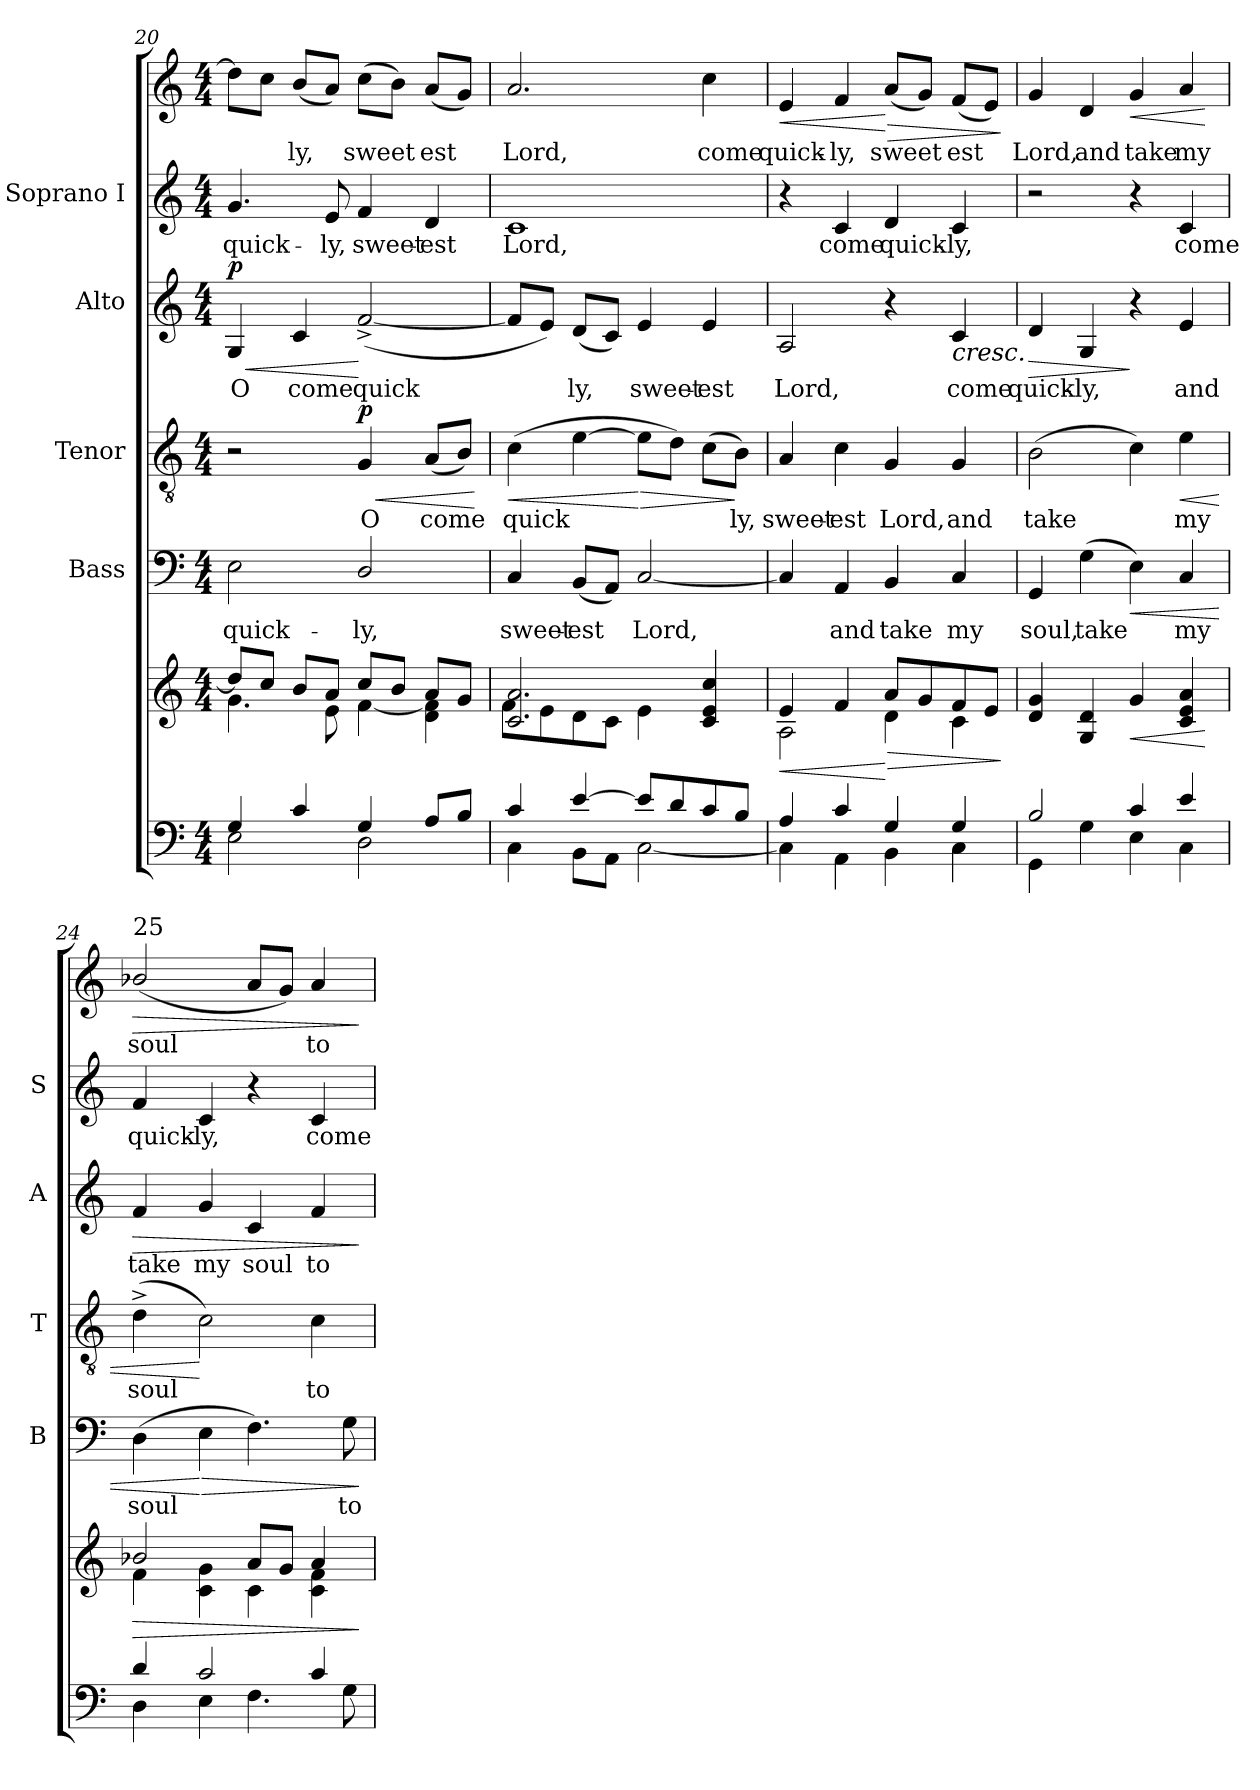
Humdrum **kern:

**kern	**kern	**dynam	**kern	**text	**dynam	**kern	**text	**dynam	**kern	**text	**dynam	**kern	**text	**kern	**text	**dynam
*part5	*part5	*part5	*part4	*part4	*part4	*part3	*part3	*part3	*part2	*part2	*part2	*part1	*part1	*part1	*part1	*part1
*staff7	*staff6	*staff6/7	*staff5	*staff5	*staff5	*staff4	*staff4	*staff4	*staff3	*staff3	*staff3	*staff2	*staff2	*staff1	*staff1	*staff1/2
*	*	*	*I"Bass	*	*	*I"Tenor	*	*	*I"Alto	*	*	*I"Soprano I	*	*	*	*
*	*	*	*I'B	*	*	*I'T	*	*	*I'A	*	*	*I'S	*	*	*	*
*clefF4	*clefG2	*	*clefF4	*	*	*clefGv2	*	*	*clefG2	*	*	*clefG2	*	*clefG2	*	*
*k[]	*k[]	*	*k[]	*	*	*k[]	*	*	*k[]	*	*	*k[]	*	*k[]	*	*
*C:	*C:	*	*C:	*	*	*C:	*	*	*C:	*	*	*C:	*	*C:	*	*
*M4/4	*M4/4	*	*M4/4	*	*	*M4/4	*	*	*M4/4	*	*	*M4/4	*	*M4/4	*	*
=20	=20	=20	=20	=20	=20	=20	=20	=20	=20	=20	=20	=20	=20	=20	=20	=20
*^	*^	*	*	*	*	*	*	*	*	*	*	*	*	*	*	*
!	!	!	!	!	!	!LO:LY:b	!	!	!	!	!	!LO:LY:b	!LO:HP:b	!	!LO:LY:b	!	!	!
!	!	!	!	!	!	!	!	!	!	!	!	!	!LO:DY:n=1:b	!	!	!	!	!
4G/	2E\	8dd/L]	4.g\	.	2E\	quick-	.	2r	.	.	4G/	O	< p	4.g/	quick-	8dd\L]	.	.
.	.	8cc/J	.	.	.	.	.	.	.	.	.	.	.	.	.	8cc\J	.	.
!	!	!	!	!	!	!	!	!	!	!	!	!LO:LY:b	!	!	!	!	!LO:LY:b	!
4c/	.	8b/L	.	.	.	.	.	.	.	.	4c/	come	.	.	.	(<8b/L	ly,	.
!	!	!	!	!	!	!	!	!	!	!	!	!	!	!	!LO:LY:b	!	!	!
.	.	8a/J	8e\	.	.	.	.	.	.	.	.	.	.	8e/	-ly,	8a/J)	.	.
!	!	!	!	!	!	!LO:LY:b	!	!	!LO:LY:b	!LO:HP:b	!	!LO:LY:b	!	!	!LO:LY:b	!	!LO:LY:b	!
!	!	!	!	!	!	!	!	!	!	!LO:DY:n=1:b	!	!	!	!	!	!	!	!
4G/	2D\	8cc/L	[<4f\	.	2D/	-ly,	.	4G/	O	< p	(<[2f^</	quick­	[	4f/	sweet-	(>8cc\L	sweet­	.
.	.	8b/J	.	.	.	.	.	.	.	.	.	.	.	.	.	8b\J)	.	.
!	!	!	!	!	!	!	!	!	!LO:LY:b	!	!	!	!	!	!LO:LY:b	!	!LO:LY:b	!
8A/L	.	8a/L	4d\ 4f\]	.	.	.	.	(<8A/L	come	.	.	.	.	4d/	-est	(<8a/L	est	.
8B/J	.	8g/J	.	.	.	.	.	8B/J)	.	.	.	.	.	.	.	8g/J)	.	.
*v	*v	*	*	*	*	*	*	*	*	*	*	*	*	*	*	*	*	*
*	*v	*v	*	*	*	*	*	*	*	*	*	*	*	*	*	*	*
.	.	.	.	.	.	.	.	[	.	.	.	.	.	.	.	.
=21	=21	=21	=21	=21	=21	=21	=21	=21	=21	=21	=21	=21	=21	=21	=21	=21
*^	*^	*	*	*	*	*	*	*	*	*	*	*	*	*	*	*
!	!	!	!	!	!	!LO:LY:b	!	!	!LO:LY:b	!LO:HP:b	!	!	!	!	!LO:LY:b	!	!LO:LY:b	!
4c/	4C\	2.c/ 2.a/	8f\L	.	4C/	sweet-	.	(>4c\	quick­	<	8f/L]	.	.	1c	Lord,	2.a/	Lord,	.
.	.	.	8e\	.	.	.	.	.	.	.	8e/J)	.	.	.	.	.	.	.
!	!	!	!	!	!	!LO:LY:b	!	!	!	!	!	!LO:LY:b	!	!	!	!	!	!
[>4e/	8BB\L	.	8d\	.	(<8BB/L	-est	.	[4e\	.	.	(<8d/L	ly,	.	.	.	.	.	.
.	8AA\J	.	8c\J	.	8AA/J)	.	.	.	.	.	8c/J)	.	.	.	.	.	.	.
!	!	!	!	!	!	!LO:LY:b	!	!	!	!LO:HP:n=1:b	!	!LO:LY:b	!	!	!	!	!	!
8e/L]	[<2C\	.	4e\	.	[2C/	Lord,	.	8e\L]	.	[ >	4e/	sweet-	.	.	.	.	.	.
8d/	.	.	.	.	.	.	.	8d\J)	.	.	.	.	.	.	.	.	.	.
!	!	!	!	!	!	!	!	!	!	!	!	!LO:LY:b	!	!	!	!	!LO:LY:b	!
8c/	.	4c/ 4e/ 4cc/	4ryy	.	.	.	.	(>8c\L	.	.	4e/	-est	.	.	.	4cc\	come	.
!	!	!	!	!	!	!	!	!	!LO:LY:b	!	!	!	!	!	!	!	!	!
8B/J	.	.	.	.	.	.	.	8B\J)	ly,	]	.	.	.	.	.	.	.	.
!!LO:LB:g=z
=22	=22	=22	=22	=22	=22	=22	=22	=22	=22	=22	=22	=22	=22	=22	=22	=22	=22	=22
!	!	!	!	!LO:HP:b	!	!	!	!	!LO:LY:b	!	!	!LO:LY:b	!	!	!	!	!LO:LY:b	!LO:HP:b
4A/	4C\]	4e/	2A\	<	4C/]	.	.	4A/	sweet-	.	2A/	Lord,	.	4r	.	4e/	quick-	<
!	!	!	!	!	!	!LO:LY:b	!	!	!LO:LY:b	!	!	!	!	!	!LO:LY:b	!	!LO:LY:b	!
4c/	4AA\	4f/	.	.	4AA/	and	.	4c\	-est	.	.	.	.	4c/	come	4f/	-ly,	.
!	!	!	!	!LO:HP:n=1:b	!	!LO:LY:b	!	!	!LO:LY:b	!	!	!	!	!	!LO:LY:b	!	!LO:LY:b	!LO:HP:n=1:b
4G/	4BB\	8a/L	4d\	[ >	4BB/	take	.	4G/	Lord,	.	4r	.	.	4d/	quick-	(<8a/L	sweet­	[ >
.	.	8g/	.	.	.	.	.	.	.	.	.	.	.	.	.	8g/J)	.	.
!	!	!	!	!	!	!LO:LY:b	!	!	!LO:LY:b	!	!	!LO:LY:b	!LO:HP:b	!	!LO:LY:b	!	!LO:LY:b	!
4G/	4C\	8f/	4c\	.	4C/	my	.	4G/	and	.	4c/	come	<	4c/	-ly,	(<8f/L	est	.
.	.	8e/J	.	.	.	.	.	.	.	.	.	.	.	.	.	8e/J)	.	.
*v	*v	*	*	*	*	*	*	*	*	*	*	*	*	*	*	*	*	*
*	*v	*v	*	*	*	*	*	*	*	*	*	*	*	*	*	*	*
.	.	]	.	.	.	.	.	.	.	.	.	.	.	.	.	]
=23	=23	=23	=23	=23	=23	=23	=23	=23	=23	=23	=23	=23	=23	=23	=23	=23
*^	*^	*	*	*	*	*	*	*	*	*	*	*	*	*	*	*
!	!	!	!	!	!	!LO:LY:b	!	!	!LO:LY:b	!	!	!LO:LY:b	!LO:HP:b	!	!	!	!LO:LY:b	!
2B/	4GG\	4d/ 4g/	1ryy	.	4GG/	soul,	.	(>2B\	take	.	4d/	quick-	>	2r	.	4g/	Lord,	.
!	!	!	!	!	!	!LO:LY:b	!	!	!	!	!	!LO:LY:b	!	!	!	!	!LO:LY:b	!
.	4G\	4G/ 4d/	.	.	(>4G\	take	.	.	.	.	4G/	-ly,	[	.	.	4d/	and	.
!	!	!	!	!LO:HP:b	!	!	!LO:HP:b	!	!	!	!	!	!	!	!	!	!LO:LY:b	!LO:HP:b
4c/	4E\	4g/	.	<	4E\)	.	<	4c\)	.	.	4r	.	]	4r	.	4g/	take	<
!	!	!	!	!	!	!LO:LY:b	!	!	!LO:LY:b	!LO:HP:b	!	!LO:LY:b	!	!	!LO:LY:b	!	!LO:LY:b	!
4e/	4C\	4c/ 4e/ 4a/	.	.	4C/	my	.	4e\	my	<	4e/	and	.	4c/	come	4a/	my	.
*v	*v	*	*	*	*	*	*	*	*	*	*	*	*	*	*	*	*	*
*	*v	*v	*	*	*	*	*	*	*	*	*	*	*	*	*	*	*
.	.	[	.	.	.	.	.	.	.	.	.	.	.	.	.	[
=24	=24	=24	=24	=24	=24	=24	=24	=24	=24	=24	=24	=24	=24	=24	=24	=24
*^	*	*	*	*	*	*	*	*	*	*	*	*	*	*	*	*
!	!	!	!	!	!	!	!	!	!	!	!	!	!	!	!LO:TX:a:t=25	!	!
!	!	!	!LO:HP:b	!	!LO:LY:b	!	!	!LO:LY:b	!	!	!LO:LY:b	!LO:HP:b	!	!LO:LY:b	!	!LO:LY:b	!LO:HP:b
*	*	*^	*	*	*	*	*	*	*	*	*	*	*	*	*	*	*
4d/	4D\	2b-X/	4f\	>	(>4D\	soul	.	(>4d^>\	soul	.	4f/	take	>	4f/	quick-	(<2b-X/	soul	>
!	!	!	!	!	!	!	!LO:HP:n=1:b	!	!	!	!	!LO:LY:b	!	!	!LO:LY:b	!	!	!
2c/	4E\	.	4c\ 4g\	.	4E\	.	[ >	2c\)	.	[	4g/	my	.	4c/	-ly,	.	.	.
!	!	!	!	!	!	!	!	!	!	!	!	!LO:LY:b	!	!	!	!	!	!
.	4.F\	8a/L	4c\	.	4.F\)	.	.	.	.	.	4c/	soul	.	4r	.	8a/L	.	.
.	.	8g/J	.	.	.	.	.	.	.	.	.	.	.	.	.	8g/J)	.	.
!	!	!	!	!	!	!	!	!	!LO:LY:b	!	!	!LO:LY:b	!	!	!LO:LY:b	!	!LO:LY:b	!
4c/	.	4a/	4c\ 4f\	.	.	.	.	4c\	to	.	4f/	to	.	4c/	come	4a/	to	.
!	!	!	!	!	!	!LO:LY:b	!	!	!	!	!	!	!	!	!	!	!	!
.	8G\	.	.	.	8G\	to	.	.	.	.	.	.	.	.	.	.	.	.
*v	*v	*	*	*	*	*	*	*	*	*	*	*	*	*	*	*	*	*
*	*v	*v	*	*	*	*	*	*	*	*	*	*	*	*	*	*	*
.	.	]	.	.	]	.	.	.	.	.	]	.	.	.	.	]
=	=	=	=	=	=	=	=	=	=	=	=	=	=	=	=	=
*-	*-	*-	*-	*-	*-	*-	*-	*-	*-	*-	*-	*-	*-	*-	*-	*-
